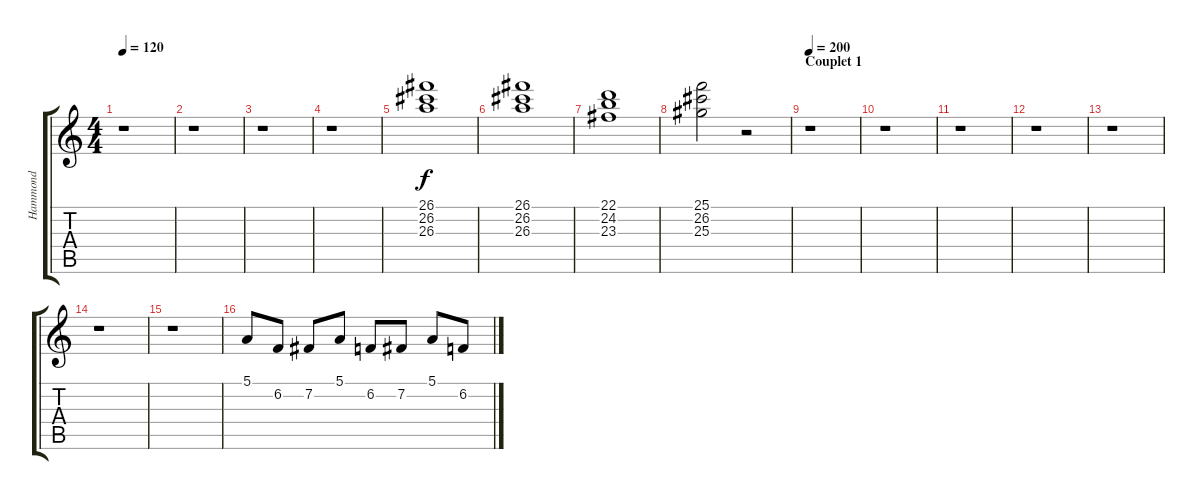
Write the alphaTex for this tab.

\track ("Hammond" "Hammond") {instrument drawbarorgan}
\staff {score tabs}
\tuning (E4 B3 G3 D3 A2 E2) {hide}
\ts (4 4)
\tempo 120
\clef g2
\ks c
r.1{dy f} |
r.1 |
r.1 |
r.1 |
(26.1 26.2 26.3).1 |
(26.1 26.2 26.3).1 |
(22.1 24.2 23.3).1 |
(25.1 26.2 25.3).2 r.2 |
\section ("" "Couplet 1")
\tempo 200
r.1 |
r.1 |
r.1 |
r.1 |
r.1 |
r.1 |
r.1 |
5.1.8 6.2.8 7.2.8 5.1.8 6.2.8 7.2.8 5.1.8 6.2.8
